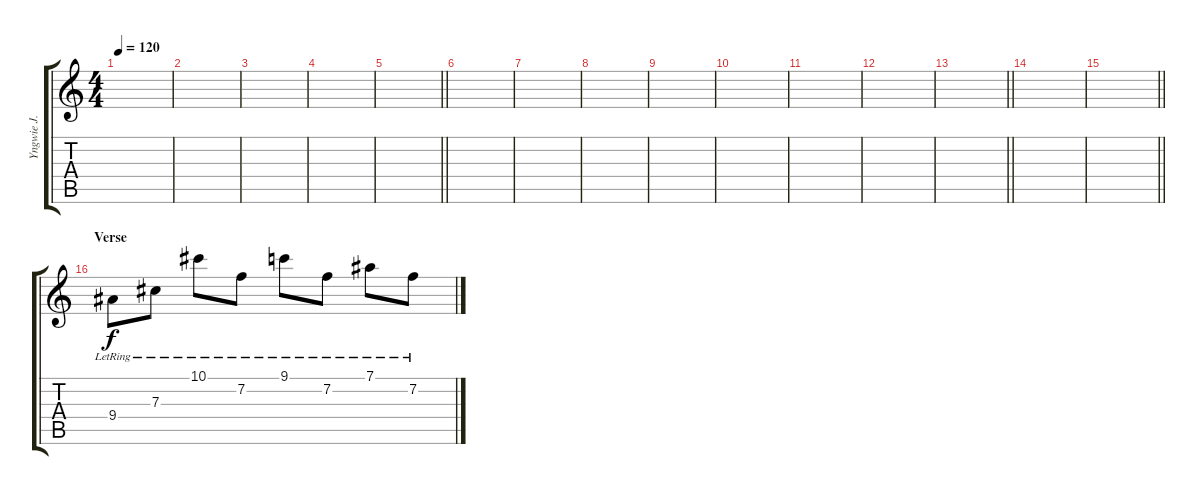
\track ("Yngwie J. Malmsteen" "Yngwie J. ") {instrument acousticguitarsteel}
\staff {score tabs}
\tuning (Eb4 Bb3 Gb3 Db3 Ab2 Eb2) {hide}
\ts (4 4)
\tempo 120
\clef g2
\ks c
|
|
|
|
\barLineRight lightlight
|
|
|
|
|
|
|
|
\barLineRight lightlight
|
|
\barLineRight lightlight
|
\section ("" "Verse")
9.4{lr}.8 7.3{lr}.8 10.1{lr}.8 7.2{lr}.8 9.1{lr}.8 7.2{lr}.8 7.1{lr}.8 7.2{lr}.8
